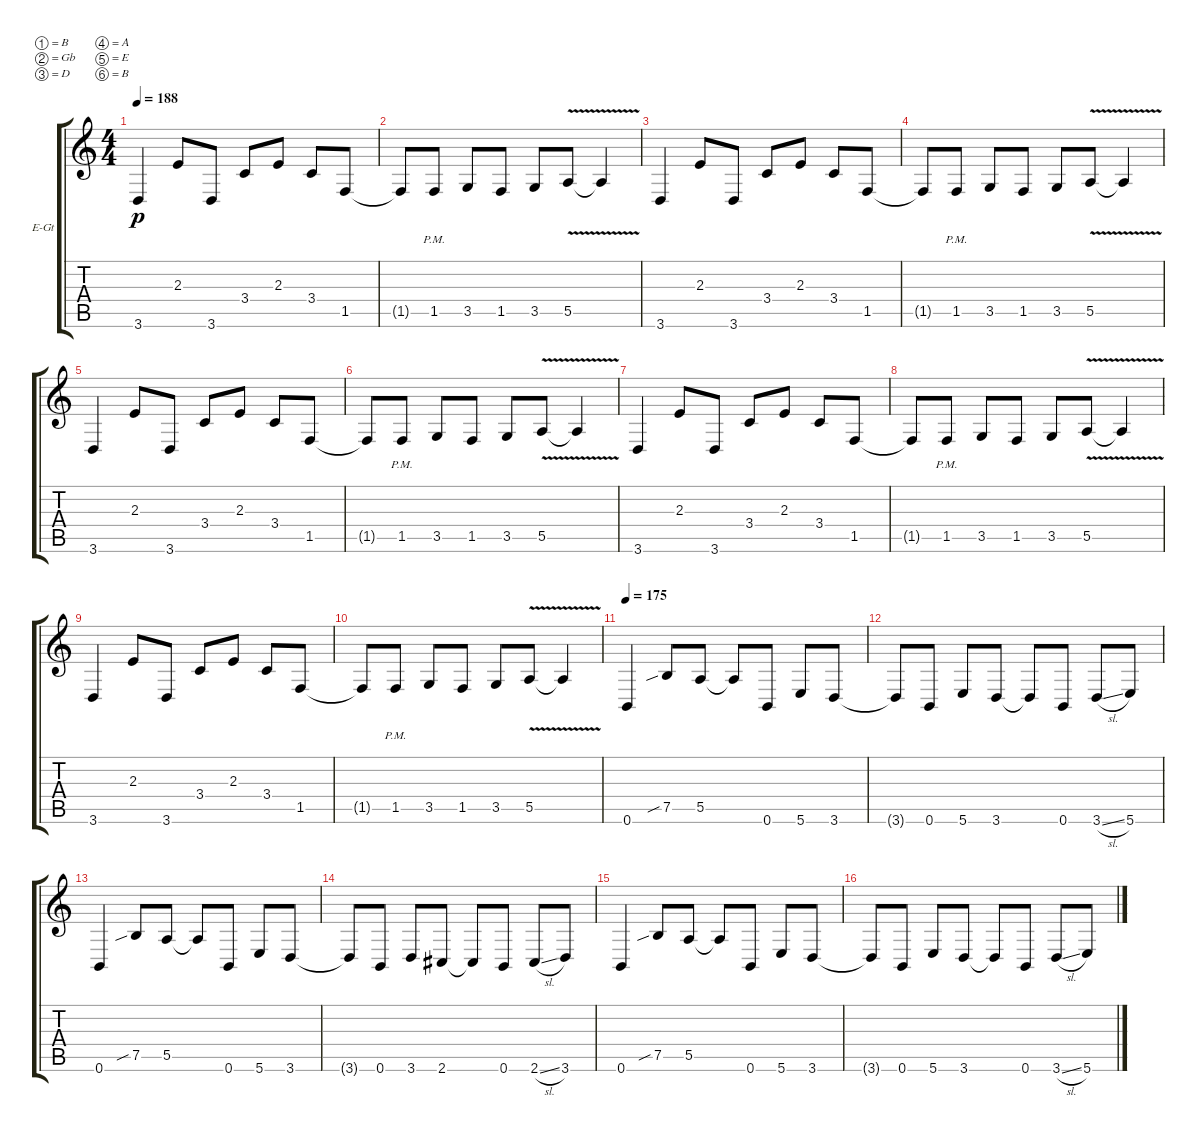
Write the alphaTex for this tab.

\bracketExtendMode groupsimilarinstruments
\firstSystemTrackNameOrientation horizontal
\otherSystemsTrackNameOrientation horizontal
\track ("Electric Guitar 2" "E-Gt") {instrument distortionguitar}
\staff {score tabs}
\tuning (B3 Gb3 D3 A2 E2 B1)
\ts (4 4)
\tempo 188
\clef g2
\ks c
3.6.4{dy p} 2.3.8 3.6.8 3.4.8 2.3.8 3.4.8 1.5.8 |
1.5{t}.8 1.5{pm}.8 3.5.8 1.5.8 3.5.8 5.5{v}.8 5.5{v t}.4 |
3.6.4 2.3.8 3.6.8 3.4.8 2.3.8 3.4.8 1.5.8 |
1.5{t}.8 1.5{pm}.8 3.5.8 1.5.8 3.5.8 5.5{v}.8 5.5{v t}.4 |
3.6.4 2.3.8 3.6.8 3.4.8 2.3.8 3.4.8 1.5.8 |
1.5{t}.8 1.5{pm}.8 3.5.8 1.5.8 3.5.8 5.5{v}.8 5.5{v t}.4 |
3.6.4 2.3.8 3.6.8 3.4.8 2.3.8 3.4.8 1.5.8 |
1.5{t}.8 1.5{pm}.8 3.5.8 1.5.8 3.5.8 5.5{v}.8 5.5{v t}.4 |
3.6.4 2.3.8 3.6.8 3.4.8 2.3.8 3.4.8 1.5.8 |
1.5{t}.8 1.5{pm}.8 3.5.8 1.5.8 3.5.8 5.5{v}.8 5.5{v t}.4 |
\tempo 175
0.6.4 7.5{sib}.8 5.5.8 5.5{t}.8 0.6.8 5.6.8 3.6.8 |
3.6{t}.8 0.6.8 5.6.8 3.6.8 3.6{t}.8 0.6.8 3.6{sl}.8 5.6.8 |
0.6.4 7.5{sib}.8 5.5.8 5.5{t}.8 0.6.8 5.6.8 3.6.8 |
3.6{t}.8 0.6.8 3.6.8 2.6.8 2.6{t}.8 0.6.8 2.6{sl}.8 3.6.8 |
0.6.4 7.5{sib}.8 5.5.8 5.5{t}.8 0.6.8 5.6.8 3.6.8 |
3.6{t}.8 0.6.8 5.6.8 3.6.8 3.6{t}.8 0.6.8 3.6{sl}.8 5.6.8
